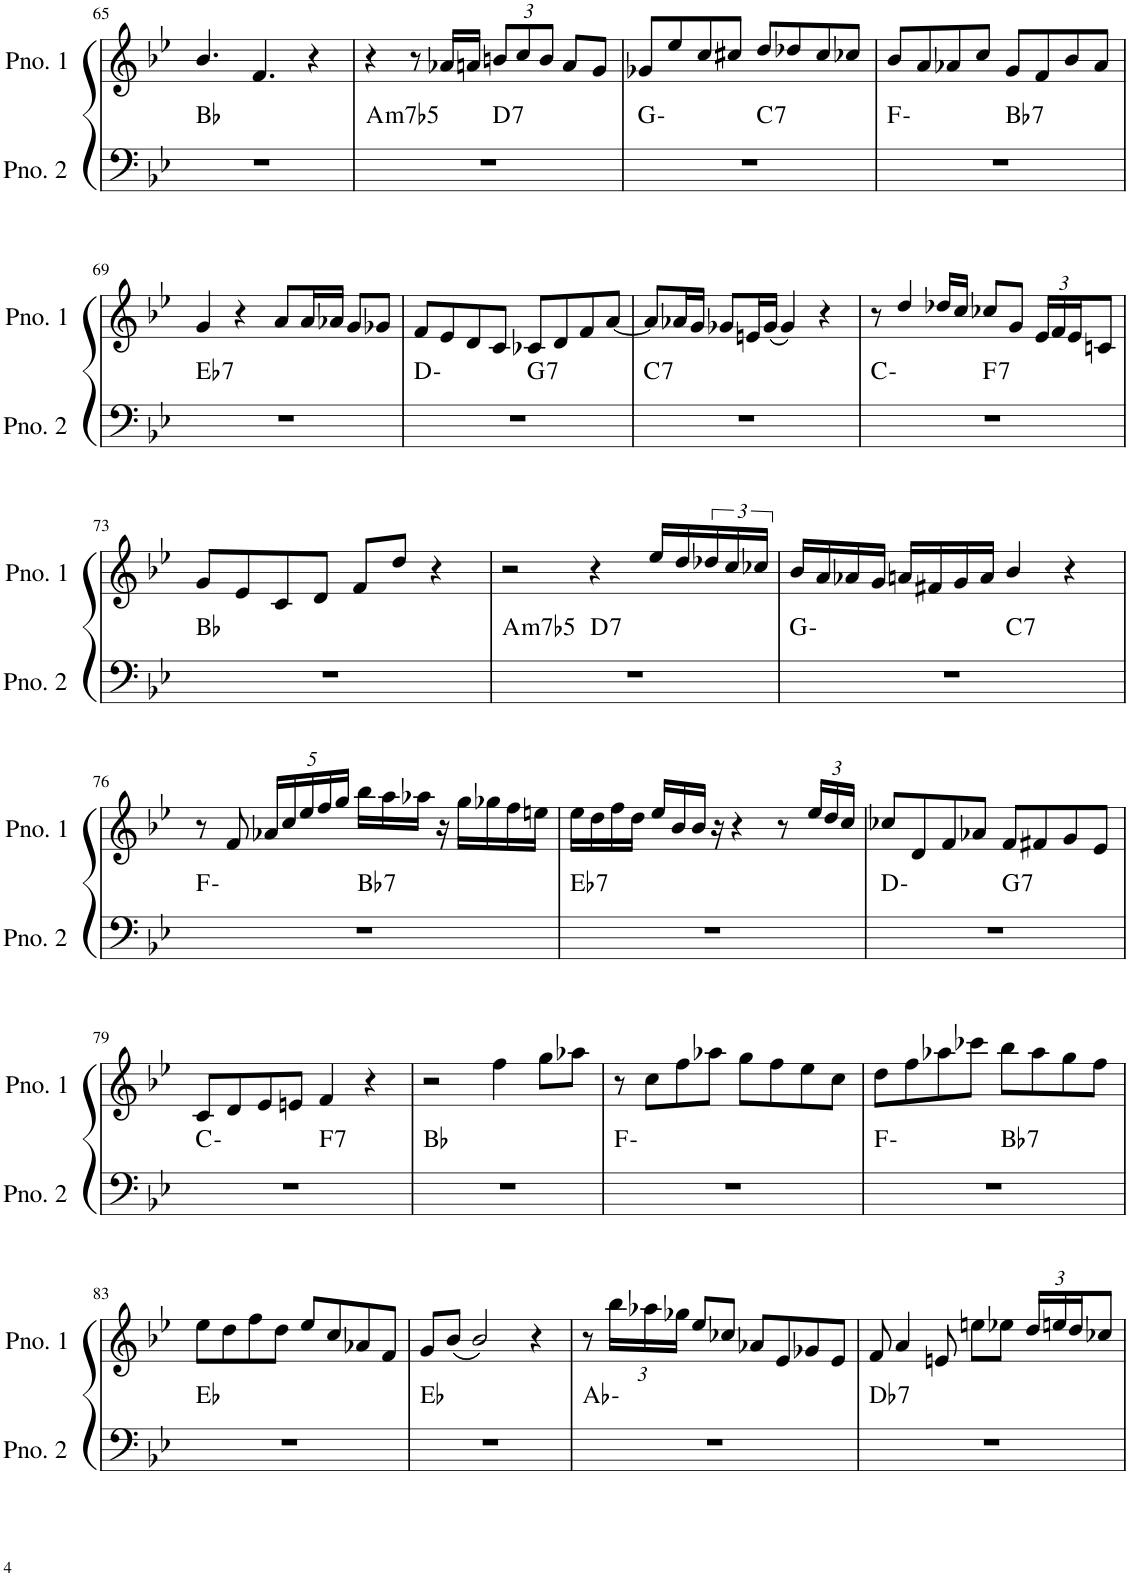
**kern	**harte	**kern
*part2	*part2	*part1
*staff2	*	*staff1
*I"ピアノ 2	*	*I"ピアノ 1
!!LO:PB:g=z
*clefF4	*	*clefG2
*k[b-e-]	*	*k[b-e-]
*M4/4	*	*M4/4
=65	=65	=65
1r	Bb:maj	4.b-/
.	.	4.f/
.	.	4r
=66	=66	=66
!	!LO:H:kt=m7b5	!
*^	*	*
1r	2ryy	A:hdim7	4r
.	.	.	8r
.	.	.	16a-X/LL
.	.	.	16an/JJ
*	*	*	*Xbrackettup
!	!	!LO:H:kt=7	!
.	2ryy	D:7	12bn/L
.	.	.	12cc/
.	.	.	12b/J
.	.	.	8a/L
.	.	.	8g/J
=67	=67	=67	=67
1r	2ryy	G:min	8g-X/L
.	.	.	8ee-/
.	.	.	8cc/
.	.	.	8cc#X/J
!	!	!LO:H:kt=7	!
.	2ryy	C:7	8dd/L
.	.	.	8dd-X/
.	.	.	8cc#/
.	.	.	8cc-X/J
=68	=68	=68	=68
1r	2ryy	F:min	8b-/L
.	.	.	8a/
.	.	.	8a-X/
.	.	.	8cc/J
!	!	!LO:H:kt=7	!
.	2ryy	Bb:7	8g/L
.	.	.	8f/
.	.	.	8b-/
.	.	.	8a-/J
!!LO:LB:g=z
=69	=69	=69	=69
!	!	!LO:H:kt=7	!
*v	*v	*	*
1r	Eb:7	4g/
.	.	4r
.	.	8a/L
.	.	16a/L
.	.	16a-X/JJ
.	.	8g/L
.	.	8g-X/J
=70	=70	=70
*^	*	*
1r	2ryy	D:min	8f/L
.	.	.	8e-/
.	.	.	8d/
.	.	.	8c/J
!	!	!LO:H:kt=7	!
.	2ryy	G:7	8c-X/L
.	.	.	8d/
.	.	.	8f/
.	.	.	[8a/J
=71	=71	=71	=71
!	!	!LO:H:kt=7	!
*v	*v	*	*
1r	C:7	8a/L]
.	.	16a-X/L
.	.	16g/JJ
.	.	8g-X/L
.	.	16en/L
.	.	(16g-/JJ
.	.	4g-/)
.	.	4r
=72	=72	=72
*^	*	*
1r	2ryy	C:min	8r
.	.	.	4dd/
.	.	.	16dd-X/LL
.	.	.	16cc/JJ
!	!	!LO:H:kt=7	!
.	2ryy	F:7	8cc-X/L
.	.	.	8g/J
.	.	.	24e-/LL
.	.	.	24f/
.	.	.	24e-/J
.	.	.	8cn/J
*v	*v	*	*
!!LO:LB:g=z
=73	=73	=73
1r	Bb:maj	8g/L
.	.	8e-/
.	.	8c/
.	.	8d/J
.	.	8f/L
.	.	8dd/J
.	.	4r
=74	=74	=74
!	!LO:H:kt=m7b5	!
*^	*	*
1r	2ryy	A:hdim7	2r
!	!	!LO:H:kt=7	!
.	2ryy	D:7	4r
.	.	.	16ee-/LL
.	.	.	16dd/
*	*	*	*brackettup
.	.	.	24dd-X/
.	.	.	24cc/
.	.	.	24cc-X/JJ
=75	=75	=75	=75
1r	2ryy	G:min	16b-/LL
.	.	.	16a/
.	.	.	16a-X/
.	.	.	16g/JJ
.	.	.	16an/LL
.	.	.	16f#X/
.	.	.	16g/
.	.	.	16a/JJ
!	!	!LO:H:kt=7	!
.	2ryy	C:7	4b-/
.	.	.	4r
!!LO:LB:g=z
=76	=76	=76	=76
1r	2ryy	F:min	8r
.	.	.	8f/
*	*	*	*Xbrackettup
.	.	.	20a-X/LL
.	.	.	20cc/
.	.	.	20ee-/
.	.	.	20ff/
.	.	.	20gg/JJ
!	!	!LO:H:kt=7	!
.	2ryy	Bb:7	16bb-\LL
.	.	.	16aa\
.	.	.	16aa-X\JJ
.	.	.	16r
.	.	.	16gg\LL
.	.	.	16gg-X\
.	.	.	16ff\
.	.	.	16een\JJ
=77	=77	=77	=77
!	!	!LO:H:kt=7	!
*v	*v	*	*
1r	Eb:7	16ee-\LL
.	.	16dd\
.	.	16ff\
.	.	16dd\JJ
.	.	16ee-/LL
.	.	16b-/
.	.	16b-/JJ
.	.	16r
.	.	4r
.	.	8r
.	.	24ee-/LL
.	.	24dd/
.	.	24cc/JJ
=78	=78	=78
*^	*	*
1r	2ryy	D:min	8cc-X/L
.	.	.	8d/
.	.	.	8f/
.	.	.	8a-X/J
!	!	!LO:H:kt=7	!
.	2ryy	G:7	8f/L
.	.	.	8f#X/
.	.	.	8g/
.	.	.	8e-/J
!!LO:LB:g=z
=79	=79	=79	=79
1r	2ryy	C:min	8c/L
.	.	.	8d/
.	.	.	8e-/
.	.	.	8en/J
!	!	!LO:H:kt=7	!
.	2ryy	F:7	4f/
.	.	.	4r
*v	*v	*	*
=80	=80	=80
1r	Bb:maj	2r
.	.	4ff\
.	.	8gg\L
.	.	8aa-X\J
=81	=81	=81
1r	F:min	8r
.	.	8cc\L
.	.	8ff\
.	.	8aa-X\J
.	.	8gg\L
.	.	8ff\
.	.	8ee-\
.	.	8cc\J
=82	=82	=82
*^	*	*
1r	2ryy	F:min	8dd\L
.	.	.	8ff\
.	.	.	8aa-X\
.	.	.	8ccc-X\J
!	!	!LO:H:kt=7	!
.	2ryy	Bb:7	8bb-\L
.	.	.	8aa-\
.	.	.	8gg\
.	.	.	8ff\J
*v	*v	*	*
!!LO:LB:g=z
=83	=83	=83
1r	Eb:maj	8ee-\L
.	.	8dd\
.	.	8ff\
.	.	8dd\J
.	.	8ee-/L
.	.	8cc/
.	.	8a-X/
.	.	8f/J
=84	=84	=84
1r	Eb:maj	8g/L
.	.	(8b-/J
.	.	2b-/)
.	.	4r
=85	=85	=85
1r	Ab:min	8r
.	.	24bb-\LL
.	.	24aa-X\
.	.	24gg-X\JJ
.	.	8ee-/L
.	.	8cc-X/J
.	.	8a-X/L
.	.	8e-/
.	.	8g-X/
.	.	8e-/J
=86	=86	=86
!	!LO:H:kt=7	!
1r	Db:7	8f/
.	.	4a/
.	.	8en/
.	.	8een\L
.	.	8ee-X\J
.	.	24dd/LL
.	.	24een/
.	.	24dd/J
.	.	8cc-X/J
=	=	=
*-	*-	*-
